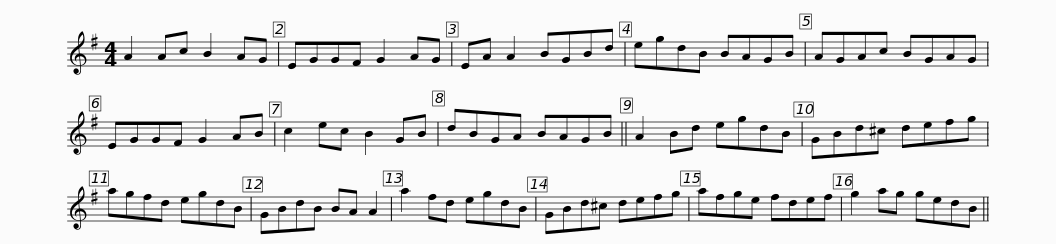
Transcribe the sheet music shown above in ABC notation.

X:1
L:1/8
M:4/4
I:linebreak $
K:G
V:1 treble
V:1
 A2 Ac B2 AG | EGGF G2 AG | EA A2 BGBd | egdB BAGB | AGAc BGAG | %5
 EGGF G2 AB |$ c2 ec B2 GB | dBGA BAGB || A2 Bd egdB | GBd^c defg | %10
 agfd egdB | GBdB BA A2 |$ a2 fd egdB | GBd^c defg | afge fdef | %15
 g2 ag gedB || %16
